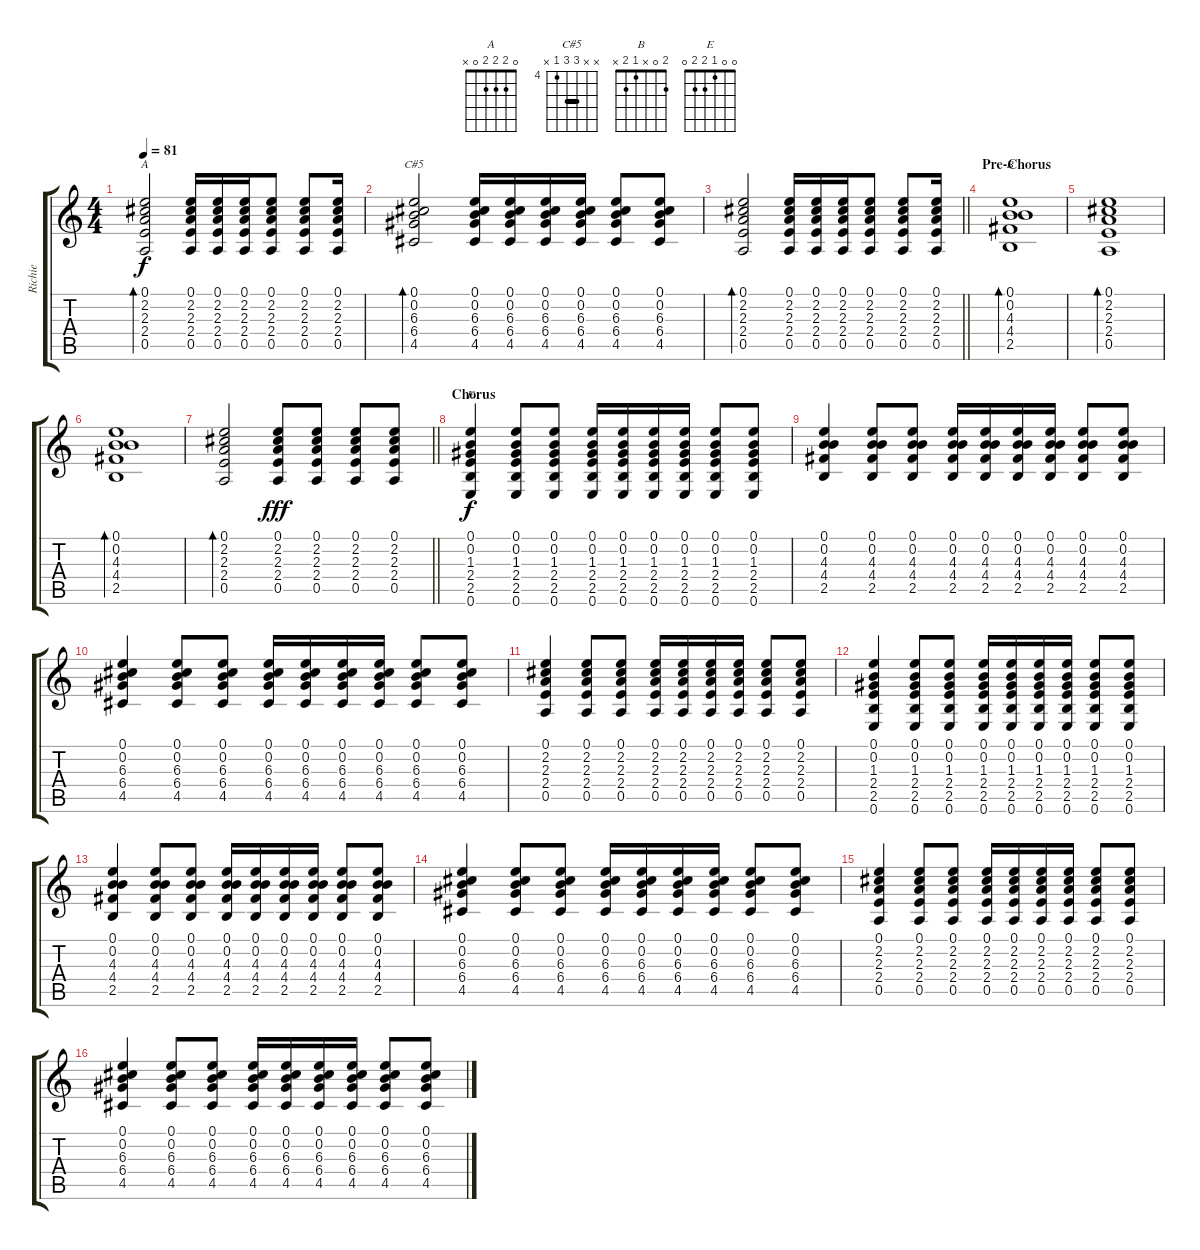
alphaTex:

\track ("Richie" "Richie") {instrument electricguitarclean}
\staff {score tabs}
\tuning (E4 B3 G3 D3 A2 E2) {hide}
\chord ("A" 0 2 2 2 0 x)
\chord ("C#5" x x 6 6 4 x) {firstfret 4 barre 6}
\chord ("B" 2 0 x 1 2 x)
\chord ("E" 0 0 1 2 2 0)
\ts (4 4)
\tempo 81
\clef g2
\ks c
(0.1 2.2 2.3 2.4 0.5).2{bd 120 ch "A" dy f} (0.1 2.2 2.3 2.4 0.5).16 (0.1 2.2 2.3 2.4 0.5).16 (0.1 2.2 2.3 2.4 0.5).16 (0.1 2.2 2.3 2.4 0.5).8 (0.1 2.2 2.3 2.4 0.5).8 (0.1 2.2 2.3 2.4 0.5).16 |
(0.1 0.2 6.3 6.4 4.5).2{bd 120 ch "C#5"} (0.1 0.2 6.3 6.4 4.5).16 (0.1 0.2 6.3 6.4 4.5).16 (0.1 0.2 6.3 6.4 4.5).16 (0.1 0.2 6.3 6.4 4.5).16 (0.1 0.2 6.3 6.4 4.5).8 (0.1 0.2 6.3 6.4 4.5).8 |
\barLineRight lightlight
(0.1 2.2 2.3 2.4 0.5).2{bd 120} (0.1 2.2 2.3 2.4 0.5).16 (0.1 2.2 2.3 2.4 0.5).16 (0.1 2.2 2.3 2.4 0.5).16 (0.1 2.2 2.3 2.4 0.5).8 (0.1 2.2 2.3 2.4 0.5).8 (0.1 2.2 2.3 2.4 0.5).16 |
\section ("" "Pre-Chorus")
(0.1 0.2 4.3 4.4 2.5).1{bd 120 ch "B"} |
(0.1 2.2 2.3 2.4 0.5).1{bd 120} |
(0.1 0.2 4.3 4.4 2.5).1{bd 120} |
\barLineRight lightlight
(0.1 2.2 2.3 2.4 0.5).2{bd 120} (0.1 2.2 2.3 2.4 0.5).8{dy fff} (0.1 2.2 2.3 2.4 0.5).8 (0.1 2.2 2.3 2.4 0.5).8 (0.1 2.2 2.3 2.4 0.5).8 |
\section ("" "Chorus")
(0.1 0.2 1.3 2.4 2.5 0.6).4{ch "E" dy f} (0.1 0.2 1.3 2.4 2.5 0.6).8 (0.1 0.2 1.3 2.4 2.5 0.6).8 (0.1 0.2 1.3 2.4 2.5 0.6).16 (0.1 0.2 1.3 2.4 2.5 0.6).16 (0.1 0.2 1.3 2.4 2.5 0.6).16 (0.1 0.2 1.3 2.4 2.5 0.6).16 (0.1 0.2 1.3 2.4 2.5 0.6).8 (0.1 0.2 1.3 2.4 2.5 0.6).8 |
(0.1 0.2 4.3 4.4 2.5).4 (0.1 0.2 4.3 4.4 2.5).8 (0.1 0.2 4.3 4.4 2.5).8 (0.1 0.2 4.3 4.4 2.5).16 (0.1 0.2 4.3 4.4 2.5).16 (0.1 0.2 4.3 4.4 2.5).16 (0.1 0.2 4.3 4.4 2.5).16 (0.1 0.2 4.3 4.4 2.5).8 (0.1 0.2 4.3 4.4 2.5).8 |
(0.1 0.2 6.3 6.4 4.5).4 (0.1 0.2 6.3 6.4 4.5).8 (0.1 0.2 6.3 6.4 4.5).8 (0.1 0.2 6.3 6.4 4.5).16 (0.1 0.2 6.3 6.4 4.5).16 (0.1 0.2 6.3 6.4 4.5).16 (0.1 0.2 6.3 6.4 4.5).16 (0.1 0.2 6.3 6.4 4.5).8 (0.1 0.2 6.3 6.4 4.5).8 |
(0.1 2.2 2.3 2.4 0.5).4 (0.1 2.2 2.3 2.4 0.5).8 (0.1 2.2 2.3 2.4 0.5).8 (0.1 2.2 2.3 2.4 0.5).16 (0.1 2.2 2.3 2.4 0.5).16 (0.1 2.2 2.3 2.4 0.5).16 (0.1 2.2 2.3 2.4 0.5).16 (0.1 2.2 2.3 2.4 0.5).8 (0.1 2.2 2.3 2.4 0.5).8 |
(0.1 0.2 1.3 2.4 2.5 0.6).4 (0.1 0.2 1.3 2.4 2.5 0.6).8 (0.1 0.2 1.3 2.4 2.5 0.6).8 (0.1 0.2 1.3 2.4 2.5 0.6).16 (0.1 0.2 1.3 2.4 2.5 0.6).16 (0.1 0.2 1.3 2.4 2.5 0.6).16 (0.1 0.2 1.3 2.4 2.5 0.6).16 (0.1 0.2 1.3 2.4 2.5 0.6).8 (0.1 0.2 1.3 2.4 2.5 0.6).8 |
(0.1 0.2 4.3 4.4 2.5).4 (0.1 0.2 4.3 4.4 2.5).8 (0.1 0.2 4.3 4.4 2.5).8 (0.1 0.2 4.3 4.4 2.5).16 (0.1 0.2 4.3 4.4 2.5).16 (0.1 0.2 4.3 4.4 2.5).16 (0.1 0.2 4.3 4.4 2.5).16 (0.1 0.2 4.3 4.4 2.5).8 (0.1 0.2 4.3 4.4 2.5).8 |
(0.1 0.2 6.3 6.4 4.5).4 (0.1 0.2 6.3 6.4 4.5).8 (0.1 0.2 6.3 6.4 4.5).8 (0.1 0.2 6.3 6.4 4.5).16 (0.1 0.2 6.3 6.4 4.5).16 (0.1 0.2 6.3 6.4 4.5).16 (0.1 0.2 6.3 6.4 4.5).16 (0.1 0.2 6.3 6.4 4.5).8 (0.1 0.2 6.3 6.4 4.5).8 |
(0.1 2.2 2.3 2.4 0.5).4 (0.1 2.2 2.3 2.4 0.5).8 (0.1 2.2 2.3 2.4 0.5).8 (0.1 2.2 2.3 2.4 0.5).16 (0.1 2.2 2.3 2.4 0.5).16 (0.1 2.2 2.3 2.4 0.5).16 (0.1 2.2 2.3 2.4 0.5).16 (0.1 2.2 2.3 2.4 0.5).8 (0.1 2.2 2.3 2.4 0.5).8 |
(0.1 0.2 6.3 6.4 4.5).4 (0.1 0.2 6.3 6.4 4.5).8 (0.1 0.2 6.3 6.4 4.5).8 (0.1 0.2 6.3 6.4 4.5).16 (0.1 0.2 6.3 6.4 4.5).16 (0.1 0.2 6.3 6.4 4.5).16 (0.1 0.2 6.3 6.4 4.5).16 (0.1 0.2 6.3 6.4 4.5).8 (0.1 0.2 6.3 6.4 4.5).8
